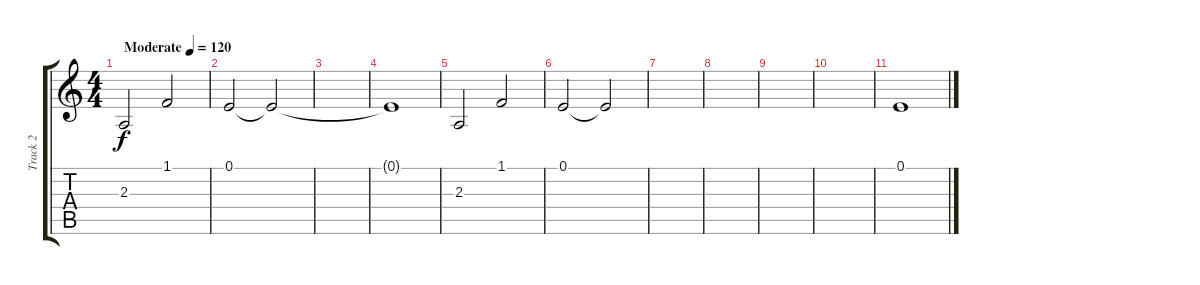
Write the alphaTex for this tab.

\track ("Track 2" "Track 2") {instrument choiraahs}
\staff {score tabs}
\tuning (E4 B3 G3 D3 A2 E2) {hide}
\ts (4 4)
\tempo (120 "Moderate")
\clef g2
\ks c
2.3.2{dy f instrument choiraahs} 1.1.2 |
0.1.2 0.1{t}.2 |
|
0.1{t}.1 |
2.3.2 1.1.2 |
0.1.2 0.1{t}.2 |
|
|
|
|
0.1.1
